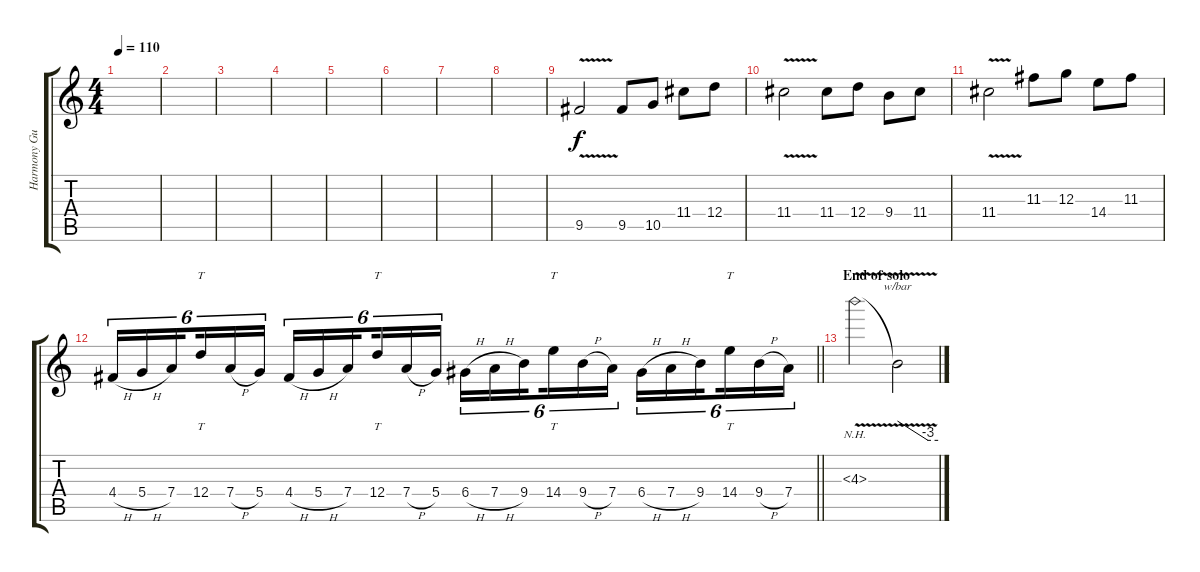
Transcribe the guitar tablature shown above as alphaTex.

\track ("Harmony Guitar" "Harmony Gu") {instrument distortionguitar}
\staff {score tabs}
\tuning (E4 B3 G3 D3 A2 E2) {hide}
\ts (4 4)
\tempo 110
\clef g2
\ks c
|
|
|
|
|
|
|
|
9.5{v}.2 9.5.8 10.5.8 11.4.8 12.4.8 |
11.4{v}.2 11.4.8 12.4.8 9.4.8 11.4.8 |
11.4{v}.2 11.3.8 12.3.8 14.4.8 11.3.8 |
\barLineRight lightlight
4.4{h}.16{tu (6 4)} 5.4{h}.16{tu (6 4)} 7.4.16{tu (6 4) beam splitsecondary} 12.4.16{tt tu (6 4)} 7.4{h}.16{tu (6 4)} 5.4.16{tu (6 4)} 4.4{h}.16{tu (6 4)} 5.4{h}.16{tu (6 4)} 7.4.16{tu (6 4) beam splitsecondary} 12.4.16{tt tu (6 4)} 7.4{h}.16{tu (6 4)} 5.4.16{tu (6 4)} 6.4{h}.16{tu (6 4)} 7.4{h}.16{tu (6 4)} 9.4.16{tu (6 4) beam splitsecondary} 14.4.16{tt tu (6 4)} 9.4{h}.16{tu (6 4)} 7.4.16{tu (6 4)} 6.4{h}.16{tu (6 4)} 7.4{h}.16{tu (6 4)} 9.4.16{tu (6 4) beam splitsecondary} 14.4.16{tt tu (6 4)} 9.4{h}.16{tu (6 4)} 7.4.16{tu (6 4)} |
\section ("" "End of solo")
4.3{nh v}.2 4.3{t}.2{tbe (custom default 0 0 45 -12 60 -12)}
